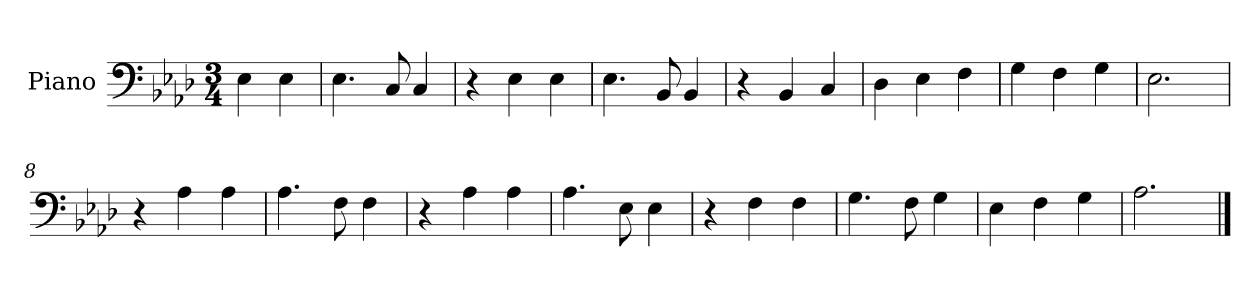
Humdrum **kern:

**kern
*part1
*staff1
*I"Piano
*I'Pno
*clefF4
*k[b-e-a-d-]
*M3/4
=
4E-\
4E-\
=1
4.E-\
8C/
4C/
=2
4r
4E-\
4E-\
=3
4.E-\
8BB-/
4BB-/
=4
4r
4BB-/
4C/
=5
4D-\
4E-\
4F\
=6
4G\
4F\
4G\
=7
2.E-\
=8
4r
4A-\
4A-\
=9
4.A-\
8F\
4F\
=10
4r
4A-\
4A-\
=11
4.A-\
8E-\
4E-\
=12
4r
4F\
4F\
=13
4.G\
8F\
4G\
=14
4E-\
4F\
4G\
=15
2.A-\
==
*-
